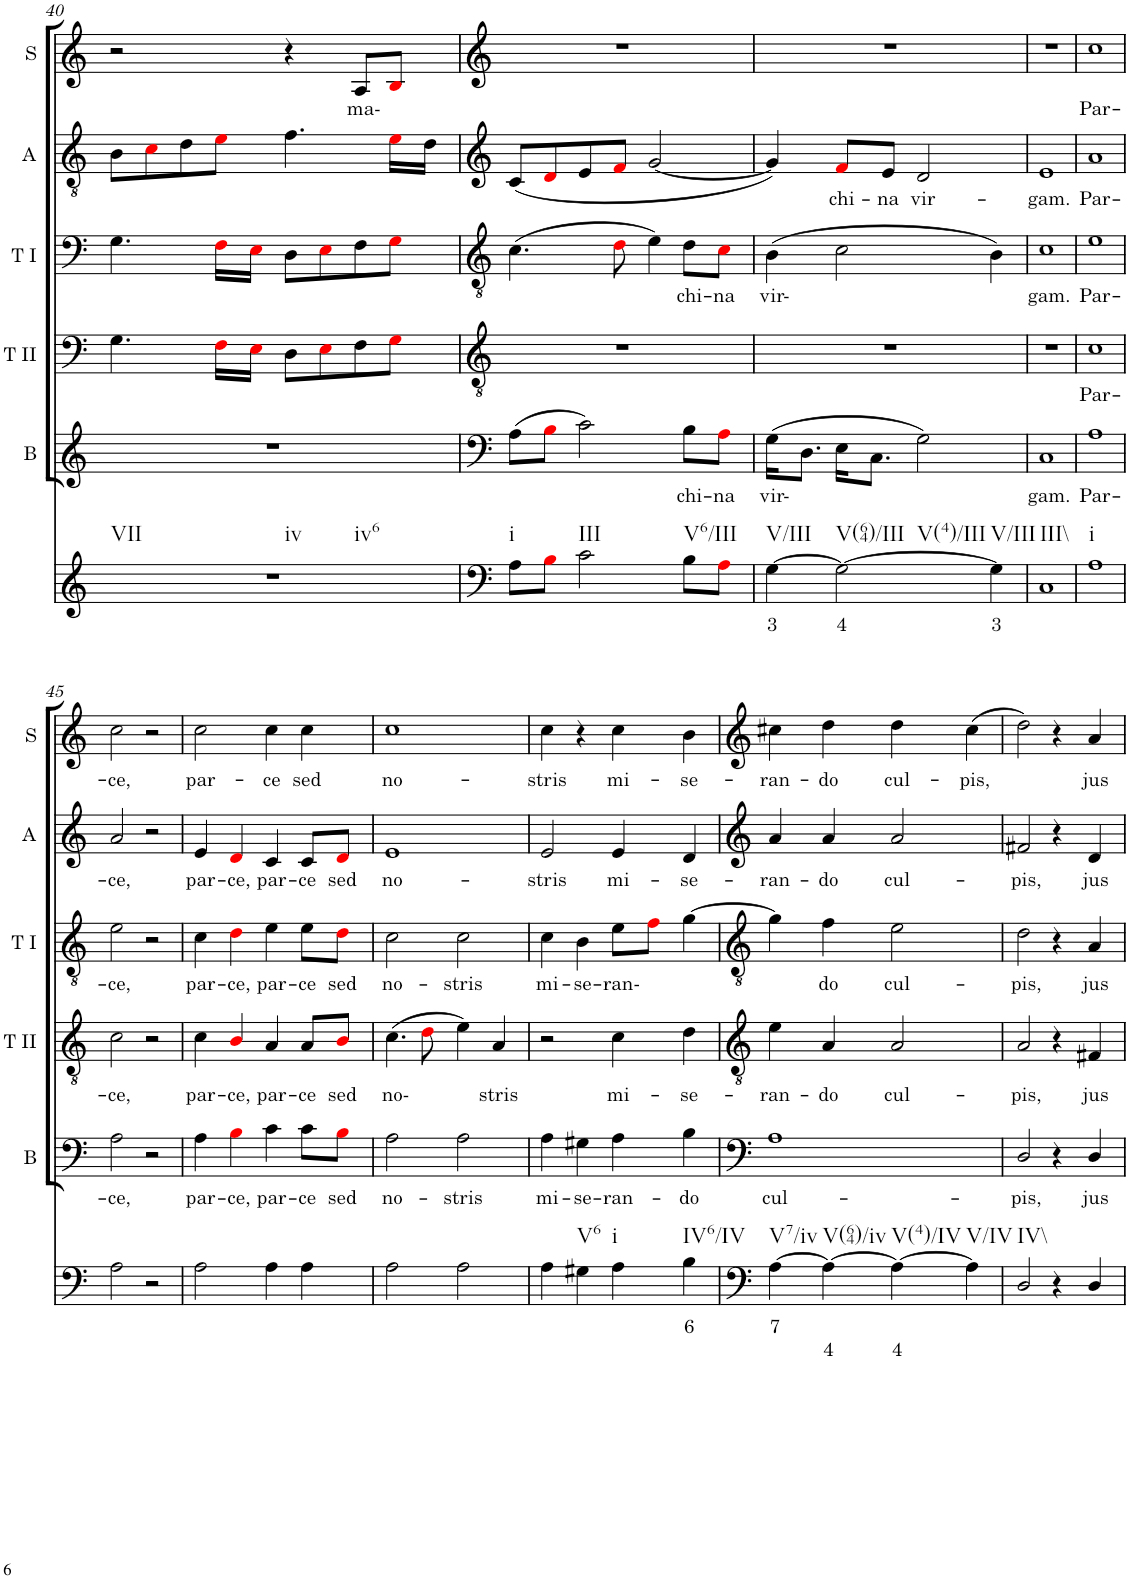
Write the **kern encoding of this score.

**kern	**text	**text	**kern	**text	**kern	**text	**kern	**text	**kern	**text	**kern	**text
*part6	*part6	*part6	*part5	*part5	*part4	*part4	*part3	*part3	*part2	*part2	*part1	*part1
*staff6	*staff6	*staff6	*staff5	*staff5	*staff4	*staff4	*staff3	*staff3	*staff2	*staff2	*staff1	*staff1
*I"Continuo	*	*	*I"Bass	*	*I"Tenor II	*	*I"Tenor I	*	*I"Alto	*	*I"Soprano	*
*	*	*	*I'B	*	*I'T II	*	*I'T I	*	*I'A	*	*I'S	*
!!LO:PB:g=z
*clefG2	*	*	*clefG2	*	*clefG2	*	*clefG2	*	*clefF4	*	*clefF4	*
*k[]	*	*	*k[]	*	*k[]	*	*k[]	*	*k[]	*	*k[]	*
*M2/2	*	*	*M2/2	*	*M2/2	*	*M2/2	*	*M2/2	*	*M2/2	*
*met(c|)	*	*	*met(c|)	*	*met(c|)	*	*met(c|)	*	*met(c|)	*	*met(c|)	*
=40	=40	=40	=40	=40	=40	=40	=40	=40	=40	=40	=40	=40
!LO:TX:b:t=VII	!	!	!	!	!	!	!	!	!	!	!	!
!LO:TX:b:t=iv	!	!	!	!	!	!	!	!	!	!	!	!
!LO:TX:b:t=iv6	!	!	!	!	!	!	!	!	!	!	!	!
1r	.	.	1r	.	4.G\	.	4.G\	.	8B\L	.	2r	.
.	.	.	.	.	.	.	.	.	8ci\	.	.	.
.	.	.	.	.	.	.	.	.	8d\	.	.	.
.	.	.	.	.	16Fi\LL	.	16Fi\LL	.	8ei\J	.	.	.
.	.	.	.	.	16Ei\JJ	.	16Ei\JJ	.	.	.	.	.
.	.	.	.	.	8D\L	.	8D\L	.	4.f\	.	4r	.
.	.	.	.	.	8Ei\	.	8Ei\	.	.	.	.	.
!	!	!	!	!	!	!	!	!	!	!	!	!LO:LY:b
.	.	.	.	.	8F\	.	8F\	.	.	.	8A/L	ma-
.	.	.	.	.	8Gi\J	.	8Gi\J	.	16ei\LL	.	8Bi/J	.
.	.	.	.	.	.	.	.	.	16d\JJ	.	.	.
=41	=41	=41	=41	=41	=41	=41	=41	=41	=41	=41	=41	=41
!LO:TX:b:t=i	!	!	!	!	!	!	!	!	!	!	!	!
8A\L	.	.	(8A\L	.	1r	.	(4.c\	.	(8c/L	.	1r	.
8Bi\J	.	.	8Bi\J	.	.	.	.	.	8di/	.	.	.
!LO:TX:b:t=III	!	!	!	!	!	!	!	!	!	!	!	!
2c\	.	.	2c\)	.	.	.	.	.	8e/	.	.	.
.	.	.	.	.	.	.	8di\	.	8fi/J	.	.	.
.	.	.	.	.	.	.	4e\)	.	[2g/	.	.	.
!LO:TX:b:t=V6/III	!	!	!	!	!	!	!	!	!	!	!	!
!	!	!	!	!LO:LY:b	!	!	!	!LO:LY:b	!	!	!	!
8B\L	.	.	8B\L	chi-	.	.	8d\L	chi-	.	.	.	.
!	!	!	!	!LO:LY:b	!	!	!	!LO:LY:b	!	!	!	!
8Ai\J	.	.	8Ai\J	na	.	.	8ci\J	na	.	.	.	.
=42	=42	=42	=42	=42	=42	=42	=42	=42	=42	=42	=42	=42
!LO:TX:b:t=V/III	!	!	!	!	!	!	!	!	!	!	!	!
!	!LO:LY:b	!	!	!LO:LY:b	!	!	!	!LO:LY:b	!	!	!	!
[4G\	3	.	(16G\KL	vir-	1r	.	(4B\	vir-	4g/])	.	1r	.
.	.	.	8.D\J	.	.	.	.	.	.	.	.	.
!LO:TX:b:t=V(64)/III	!	!	!	!	!	!	!	!	!	!	!	!
!LO:TX:b:t=V(4)/III	!	!	!	!	!	!	!	!	!	!	!	!
!	!LO:LY:b	!	!	!	!	!	!	!	!	!LO:LY:b	!	!
2G\_	4	.	16E\KL	.	.	.	2c\	.	8fi/L	chi-	.	.
.	.	.	8.C\J	.	.	.	.	.	.	.	.	.
!	!	!	!	!	!	!	!	!	!	!LO:LY:b	!	!
.	.	.	.	.	.	.	.	.	8e/J	na	.	.
!	!	!	!	!	!	!	!	!	!	!LO:LY:b	!	!
.	.	.	2G\)	.	.	.	.	.	2d/	vir-	.	.
!LO:TX:b:t=V/III	!	!	!	!	!	!	!	!	!	!	!	!
!	!LO:LY:b	!	!	!	!	!	!	!	!	!	!	!
4G\]	3	.	.	.	.	.	4B\)	.	.	.	.	.
=43	=43	=43	=43	=43	=43	=43	=43	=43	=43	=43	=43	=43
!LO:TX:b:t=III\\	!	!	!	!	!	!	!	!	!	!	!	!
!	!	!	!	!LO:LY:b	!	!	!	!LO:LY:b	!	!LO:LY:b	!	!
1C	.	.	1C	gam.	1r	.	1c	gam.	1e	gam.	1r	.
=44	=44	=44	=44	=44	=44	=44	=44	=44	=44	=44	=44	=44
!LO:TX:b:t=i	!	!	!	!	!	!	!	!	!	!	!	!
!	!	!	!	!LO:LY:b	!	!LO:LY:b	!	!LO:LY:b	!	!LO:LY:b	!	!LO:LY:b
1A	.	.	1A	Par-	1c	Par-	1e	Par-	1a	Par-	1cc	Par-
!!LO:LB:g=z
=45	=45	=45	=45	=45	=45	=45	=45	=45	=45	=45	=45	=45
!	!	!	!	!LO:LY:b	!	!LO:LY:b	!	!LO:LY:b	!	!LO:LY:b	!	!LO:LY:b
2A\	.	.	2A\	ce,	2c\	ce,	2e\	ce,	2a/	ce,	2cc\	ce,
2r	.	.	2r	.	2r	.	2r	.	2r	.	2r	.
=46	=46	=46	=46	=46	=46	=46	=46	=46	=46	=46	=46	=46
!	!	!	!	!LO:LY:b	!	!LO:LY:b	!	!LO:LY:b	!	!LO:LY:b	!	!LO:LY:b
2A\	.	.	4A\	par-	4c\	par-	4c\	par-	4e/	par-	2cc\	par-
!	!	!	!	!LO:LY:b	!	!LO:LY:b	!	!LO:LY:b	!	!LO:LY:b	!	!
.	.	.	4Bi\	ce,	4Bi/	ce,	4di\	ce,	4di/	ce,	.	.
!	!	!	!	!LO:LY:b	!	!LO:LY:b	!	!LO:LY:b	!	!LO:LY:b	!	!LO:LY:b
4A\	.	.	4c\	par-	4A/	par-	4e\	par-	4c/	par-	4cc\	ce
!	!	!	!	!LO:LY:b	!	!LO:LY:b	!	!LO:LY:b	!	!LO:LY:b	!	!LO:LY:b
4A\	.	.	8c\L	ce	8A/L	ce	8e\L	ce	8c/L	ce	4cc\	sed
!	!	!	!	!LO:LY:b	!	!LO:LY:b	!	!LO:LY:b	!	!LO:LY:b	!	!
.	.	.	8Bi\J	sed	8Bi/J	sed	8di\J	sed	8di/J	sed	.	.
=47	=47	=47	=47	=47	=47	=47	=47	=47	=47	=47	=47	=47
!	!	!	!	!LO:LY:b	!	!LO:LY:b	!	!LO:LY:b	!	!LO:LY:b	!	!LO:LY:b
2A\	.	.	2A\	no-	(4.c\	no-	2c\	no-	1e	no-	1cc	no-
.	.	.	.	.	8di\	.	.	.	.	.	.	.
!	!	!	!	!LO:LY:b	!	!	!	!LO:LY:b	!	!	!	!
2A\	.	.	2A\	stris	4e\)	.	2c\	stris	.	.	.	.
!	!	!	!	!	!	!LO:LY:b	!	!	!	!	!	!
.	.	.	.	.	4A/	stris	.	.	.	.	.	.
=48	=48	=48	=48	=48	=48	=48	=48	=48	=48	=48	=48	=48
!	!	!	!	!LO:LY:b	!	!	!	!LO:LY:b	!	!LO:LY:b	!	!LO:LY:b
4A\	.	.	4A\	mi-	2r	.	4c\	mi-	2e/	stris	4cc\	stris
!LO:TX:b:t=V6	!	!	!	!	!	!	!	!	!	!	!	!
!	!	!	!	!LO:LY:b	!	!	!	!LO:LY:b	!	!	!	!
4G#X\	.	.	4G#X\	se-	.	.	4B\	se-	.	.	4r	.
!LO:TX:b:t=i	!	!	!	!	!	!	!	!	!	!	!	!
!	!	!	!	!LO:LY:b	!	!LO:LY:b	!	!LO:LY:b	!	!LO:LY:b	!	!LO:LY:b
4A\	.	.	4A\	ran-	4c\	mi-	8e\L	ran-	4e/	mi-	4cc\	mi-
.	.	.	.	.	.	.	8fi\J	.	.	.	.	.
!LO:TX:b:t=IV6/IV	!	!	!	!	!	!	!	!	!	!	!	!
!	!LO:LY:b	!	!	!LO:LY:b	!	!LO:LY:b	!	!	!	!LO:LY:b	!	!LO:LY:b
4B\	6	.	4B\	do	4d\	se-	[4g\	.	4d/	se-	4b\	se-
=49	=49	=49	=49	=49	=49	=49	=49	=49	=49	=49	=49	=49
!LO:TX:b:t=V7/iv	!	!	!	!	!	!	!	!	!	!	!	!
!	!LO:LY:b	!	!	!LO:LY:b	!	!LO:LY:b	!	!	!	!LO:LY:b	!	!LO:LY:b
[4A\	7	.	1A	cul-	4e\	ran-	4g\]	.	4a/	ran-	4cc#X\	ran-
!LO:TX:b:t=V(64)/iv	!	!	!	!	!	!	!	!	!	!	!	!
!	!	!LO:LY:b	!	!	!	!LO:LY:b	!	!LO:LY:b	!	!LO:LY:b	!	!LO:LY:b
4A\_	.	4	.	.	4A/	do	4f\	do	4a/	do	4dd\	do
!LO:TX:b:t=V(4)/IV	!	!	!	!	!	!	!	!	!	!	!	!
!	!	!LO:LY:b	!	!	!	!LO:LY:b	!	!LO:LY:b	!	!LO:LY:b	!	!LO:LY:b
4A\_	.	4	.	.	2A/	cul-	2e\	cul-	2a/	cul-	4dd\	cul-
!LO:TX:b:t=V/IV	!	!	!	!	!	!	!	!	!	!	!	!
!	!	!	!	!	!	!	!	!	!	!	!	!LO:LY:b
4A\]	.	.	.	.	.	.	.	.	.	.	(4cc#\	pis,
=50	=50	=50	=50	=50	=50	=50	=50	=50	=50	=50	=50	=50
!LO:TX:b:t=IV\\	!	!	!	!	!	!	!	!	!	!	!	!
!	!	!	!	!LO:LY:b	!	!LO:LY:b	!	!LO:LY:b	!	!LO:LY:b	!	!
2D/	.	.	2D/	pis,	2A/	pis,	2d\	pis,	2f#X/	pis,	2dd\)	.
4r	.	.	4r	.	4r	.	4r	.	4r	.	4r	.
!	!	!	!	!LO:LY:b	!	!LO:LY:b	!	!LO:LY:b	!	!LO:LY:b	!	!LO:LY:b
4D/	.	.	4D/	jus	4F#X/	jus	4A/	jus	4d/	jus	4a/	jus
=	=	=	=	=	=	=	=	=	=	=	=	=
*-	*-	*-	*-	*-	*-	*-	*-	*-	*-	*-	*-	*-
